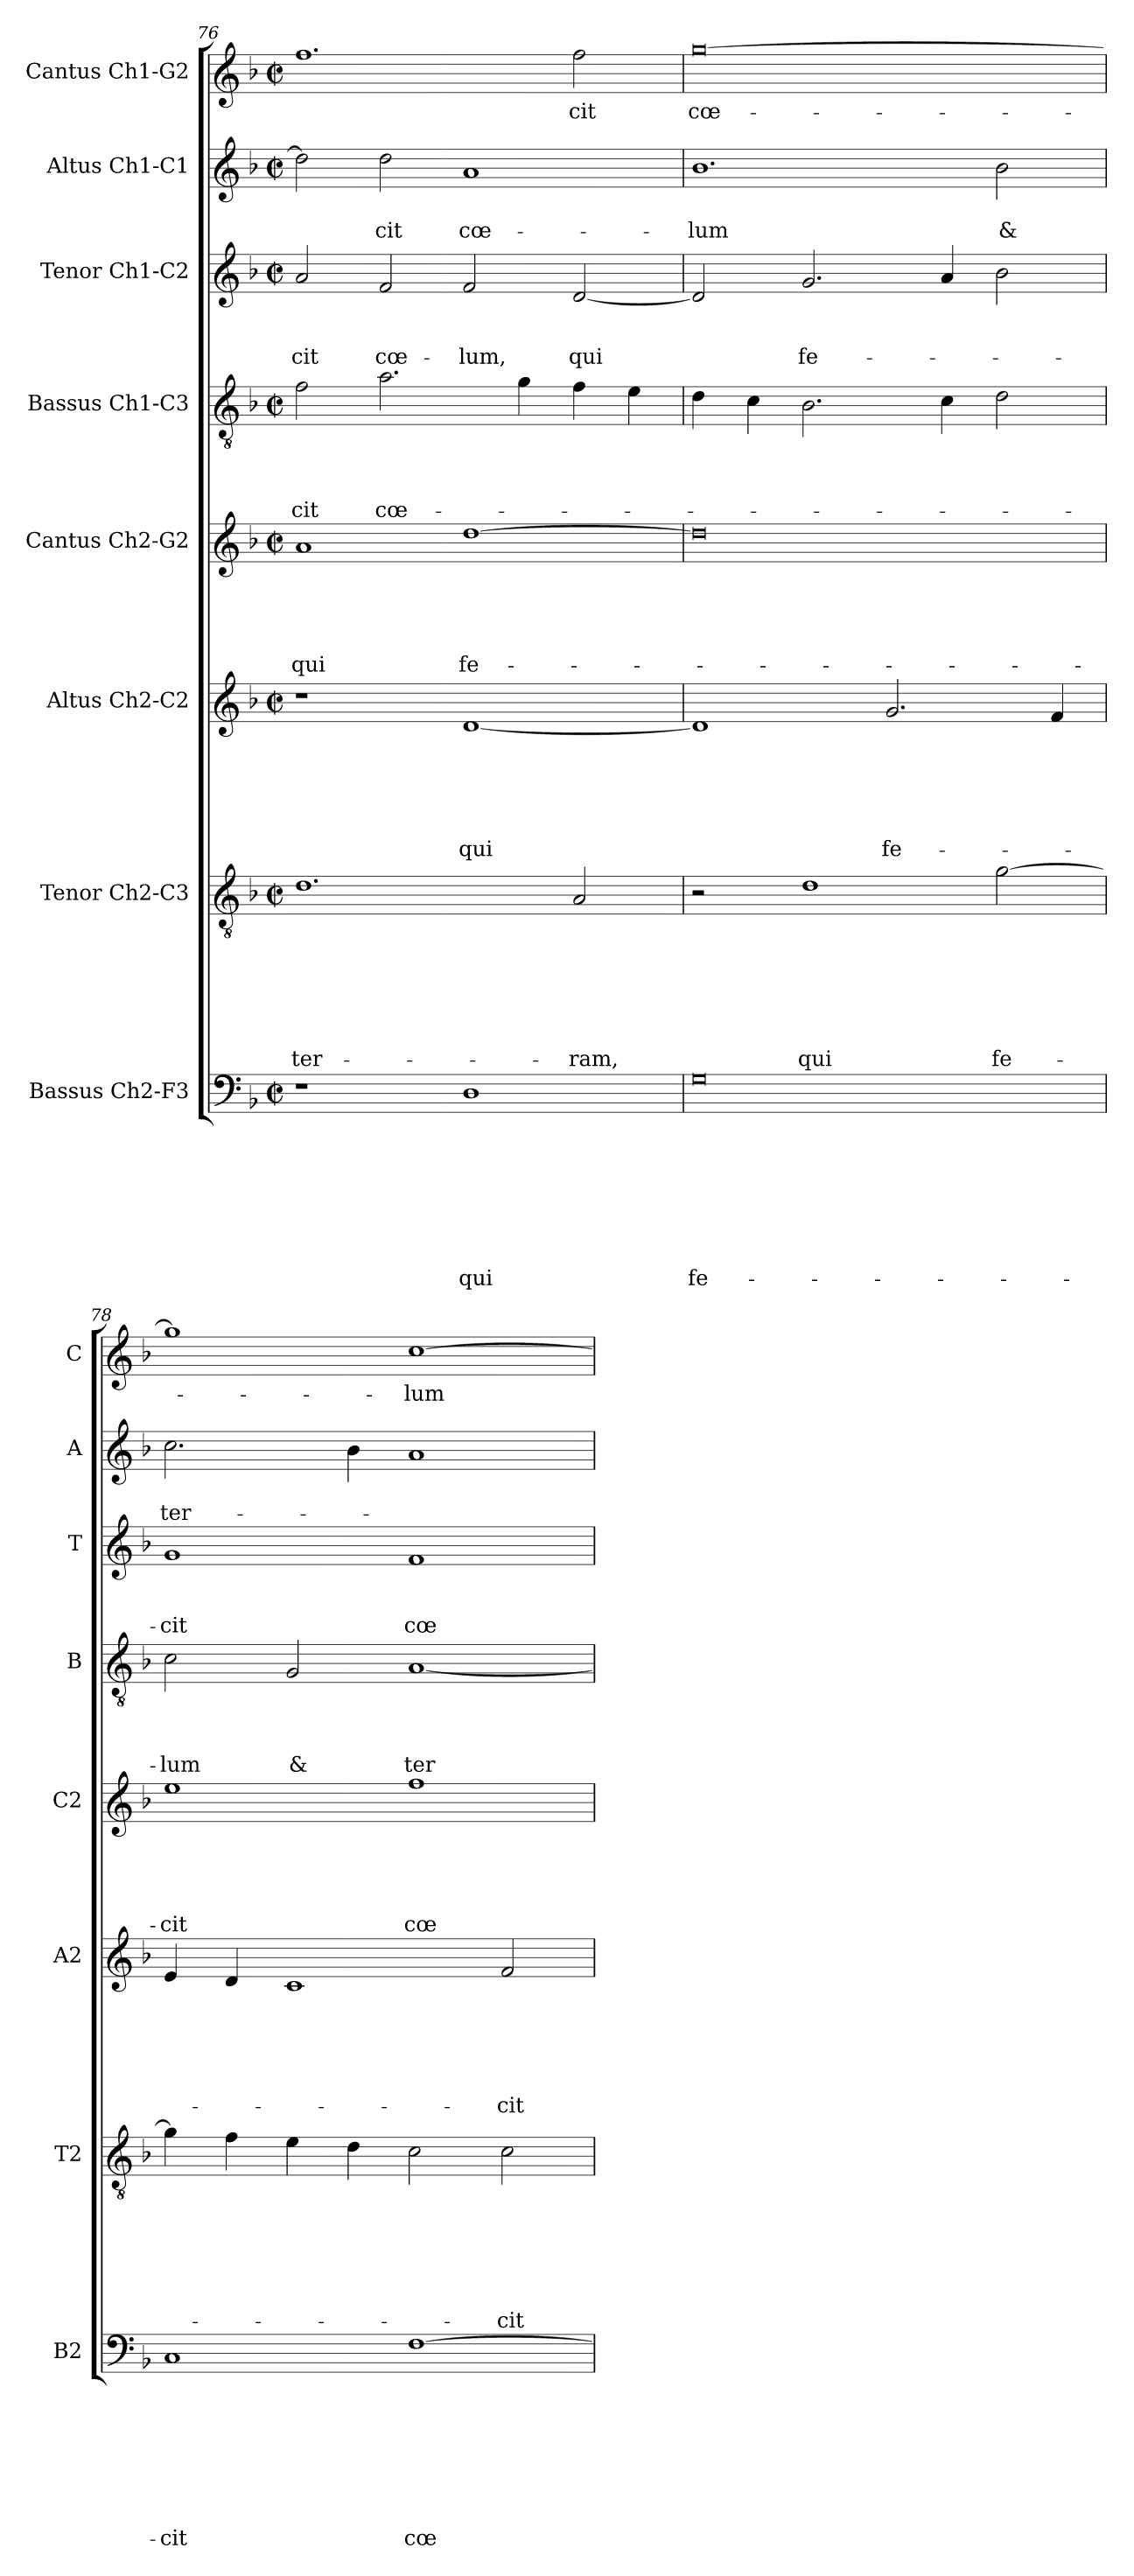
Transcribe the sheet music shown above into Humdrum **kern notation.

**kern	**text	**text	**text	**text	**text	**text	**text	**text	**kern	**text	**text	**text	**text	**text	**text	**text	**kern	**text	**text	**text	**text	**text	**text	**kern	**text	**text	**text	**text	**text	**kern	**text	**text	**text	**text	**kern	**text	**text	**text	**kern	**text	**text	**kern	**text
*part8	*part8	*part8	*part8	*part8	*part8	*part8	*part8	*part8	*part7	*part7	*part7	*part7	*part7	*part7	*part7	*part7	*part6	*part6	*part6	*part6	*part6	*part6	*part6	*part5	*part5	*part5	*part5	*part5	*part5	*part4	*part4	*part4	*part4	*part4	*part3	*part3	*part3	*part3	*part2	*part2	*part2	*part1	*part1
*staff8	*staff8	*staff8	*staff8	*staff8	*staff8	*staff8	*staff8	*staff8	*staff7	*staff7	*staff7	*staff7	*staff7	*staff7	*staff7	*staff7	*staff6	*staff6	*staff6	*staff6	*staff6	*staff6	*staff6	*staff5	*staff5	*staff5	*staff5	*staff5	*staff5	*staff4	*staff4	*staff4	*staff4	*staff4	*staff3	*staff3	*staff3	*staff3	*staff2	*staff2	*staff2	*staff1	*staff1
*I"Bassus Ch2-F3	*	*	*	*	*	*	*	*	*I"Tenor Ch2-C3	*	*	*	*	*	*	*	*I"Altus Ch2-C2	*	*	*	*	*	*	*I"Cantus Ch2-G2	*	*	*	*	*	*I"Bassus Ch1-C3	*	*	*	*	*I"Tenor Ch1-C2	*	*	*	*I"Altus Ch1-C1	*	*	*I"Cantus Ch1-G2	*
*I'B2	*	*	*	*	*	*	*	*	*I'T2	*	*	*	*	*	*	*	*I'A2	*	*	*	*	*	*	*I'C2	*	*	*	*	*	*I'B	*	*	*	*	*I'T	*	*	*	*I'A	*	*	*I'C	*
*clefF4	*	*	*	*	*	*	*	*	*clefGv2	*	*	*	*	*	*	*	*clefG2	*	*	*	*	*	*	*clefG2	*	*	*	*	*	*clefGv2	*	*	*	*	*clefG2	*	*	*	*clefG2	*	*	*clefG2	*
*k[b-]	*	*	*	*	*	*	*	*	*k[b-]	*	*	*	*	*	*	*	*k[b-]	*	*	*	*	*	*	*k[b-]	*	*	*	*	*	*k[b-]	*	*	*	*	*k[b-]	*	*	*	*k[b-]	*	*	*k[b-]	*
*F:	*	*	*	*	*	*	*	*	*F:	*	*	*	*	*	*	*	*F:	*	*	*	*	*	*	*F:	*	*	*	*	*	*F:	*	*	*	*	*F:	*	*	*	*F:	*	*	*F:	*
*M2/2	*	*	*	*	*	*	*	*	*M2/2	*	*	*	*	*	*	*	*M2/2	*	*	*	*	*	*	*M2/2	*	*	*	*	*	*M2/2	*	*	*	*	*M2/2	*	*	*	*M2/2	*	*	*M2/2	*
*met(c|)	*	*	*	*	*	*	*	*	*met(c|)	*	*	*	*	*	*	*	*met(c|)	*	*	*	*	*	*	*met(c|)	*	*	*	*	*	*met(c|)	*	*	*	*	*met(c|)	*	*	*	*met(c|)	*	*	*met(c|)	*
=76	=76	=76	=76	=76	=76	=76	=76	=76	=76	=76	=76	=76	=76	=76	=76	=76	=76	=76	=76	=76	=76	=76	=76	=76	=76	=76	=76	=76	=76	=76	=76	=76	=76	=76	=76	=76	=76	=76	=76	=76	=76	=76	=76
!	!	!	!	!	!	!	!	!	!	!	!	!	!	!	!	!LO:LY:b	!	!	!	!	!	!	!	!	!	!	!	!	!LO:LY:b	!	!	!	!	!LO:LY:b	!	!	!	!LO:LY:b	!	!	!	!	!
1r	.	.	.	.	.	.	.	.	1.d	.	.	.	.	.	.	ter-	1r	.	.	.	.	.	.	1a	.	.	.	.	qui	2f\	.	.	.	-cit	2a/	.	.	-cit	2dd\]	.	.	1.ff	.
!	!	!	!	!	!	!	!	!	!	!	!	!	!	!	!	!	!	!	!	!	!	!	!	!	!	!	!	!	!	!	!	!	!	!LO:LY:b	!	!	!	!LO:LY:b	!	!	!LO:LY:b	!	!
.	.	.	.	.	.	.	.	.	.	.	.	.	.	.	.	.	.	.	.	.	.	.	.	.	.	.	.	.	.	2.a\	.	.	.	cœ-	2f/	.	.	cœ-	2dd\	.	-cit	.	.
!	!	!	!	!	!	!	!	!LO:LY:b	!	!	!	!	!	!	!	!	!	!	!	!	!	!	!LO:LY:b	!	!	!	!	!	!LO:LY:b	!	!	!	!	!	!	!	!	!LO:LY:b	!	!	!LO:LY:b	!	!
1D	.	.	.	.	.	.	.	qui	.	.	.	.	.	.	.	.	[1d	.	.	.	.	.	qui	[1dd	.	.	.	.	fe-	.	.	.	.	.	2f/	.	.	-lum,	1a	.	cœ-	.	.
.	.	.	.	.	.	.	.	.	.	.	.	.	.	.	.	.	.	.	.	.	.	.	.	.	.	.	.	.	.	4g\	.	.	.	.	.	.	.	.	.	.	.	.	.
!	!	!	!	!	!	!	!	!	!	!	!	!	!	!	!	!LO:LY:b	!	!	!	!	!	!	!	!	!	!	!	!	!	!	!	!	!	!	!	!	!	!LO:LY:b	!	!	!	!	!LO:LY:b
.	.	.	.	.	.	.	.	.	2A/	.	.	.	.	.	.	-ram,	.	.	.	.	.	.	.	.	.	.	.	.	.	4f\	.	.	.	.	[2d/	.	.	qui	.	.	.	2ff\	-cit
.	.	.	.	.	.	.	.	.	.	.	.	.	.	.	.	.	.	.	.	.	.	.	.	.	.	.	.	.	.	4e\	.	.	.	.	.	.	.	.	.	.	.	.	.
!!LO:LB:g=z
=77	=77	=77	=77	=77	=77	=77	=77	=77	=77	=77	=77	=77	=77	=77	=77	=77	=77	=77	=77	=77	=77	=77	=77	=77	=77	=77	=77	=77	=77	=77	=77	=77	=77	=77	=77	=77	=77	=77	=77	=77	=77	=77	=77
!	!	!	!	!	!	!	!	!LO:LY:b	!	!	!	!	!	!	!	!	!	!	!	!	!	!	!	!	!	!	!	!	!	!	!	!	!	!	!	!	!	!	!	!	!LO:LY:b	!	!LO:LY:b
0G	.	.	.	.	.	.	.	fe-	2r	.	.	.	.	.	.	.	1d]	.	.	.	.	.	.	0dd]	.	.	.	.	.	4d\	.	.	.	.	2d/]	.	.	.	1.b-	.	-lum	[0gg	cœ-
.	.	.	.	.	.	.	.	.	.	.	.	.	.	.	.	.	.	.	.	.	.	.	.	.	.	.	.	.	.	4c\	.	.	.	.	.	.	.	.	.	.	.	.	.
!	!	!	!	!	!	!	!	!	!	!	!	!	!	!	!	!LO:LY:b	!	!	!	!	!	!	!	!	!	!	!	!	!	!	!	!	!	!	!	!	!	!LO:LY:b	!	!	!	!	!
.	.	.	.	.	.	.	.	.	1d	.	.	.	.	.	.	qui	.	.	.	.	.	.	.	.	.	.	.	.	.	2.B-\	.	.	.	.	2.g/	.	.	fe-	.	.	.	.	.
!	!	!	!	!	!	!	!	!	!	!	!	!	!	!	!	!	!	!	!	!	!	!	!LO:LY:b	!	!	!	!	!	!	!	!	!	!	!	!	!	!	!	!	!	!	!	!
.	.	.	.	.	.	.	.	.	.	.	.	.	.	.	.	.	2.g/	.	.	.	.	.	fe-	.	.	.	.	.	.	.	.	.	.	.	.	.	.	.	.	.	.	.	.
.	.	.	.	.	.	.	.	.	.	.	.	.	.	.	.	.	.	.	.	.	.	.	.	.	.	.	.	.	.	4c\	.	.	.	.	4a/	.	.	.	.	.	.	.	.
!	!	!	!	!	!	!	!	!	!	!	!	!	!	!	!	!LO:LY:b	!	!	!	!	!	!	!	!	!	!	!	!	!	!	!	!	!	!	!	!	!	!	!	!	!LO:LY:b	!	!
.	.	.	.	.	.	.	.	.	[2g\	.	.	.	.	.	.	fe-	.	.	.	.	.	.	.	.	.	.	.	.	.	2d\	.	.	.	.	2b-\	.	.	.	2b-\	.	&	.	.
.	.	.	.	.	.	.	.	.	.	.	.	.	.	.	.	.	4f/	.	.	.	.	.	.	.	.	.	.	.	.	.	.	.	.	.	.	.	.	.	.	.	.	.	.
=78	=78	=78	=78	=78	=78	=78	=78	=78	=78	=78	=78	=78	=78	=78	=78	=78	=78	=78	=78	=78	=78	=78	=78	=78	=78	=78	=78	=78	=78	=78	=78	=78	=78	=78	=78	=78	=78	=78	=78	=78	=78	=78	=78
!	!	!	!	!	!	!	!	!LO:LY:b	!	!	!	!	!	!	!	!	!	!	!	!	!	!	!	!	!	!	!	!	!LO:LY:b	!	!	!	!	!LO:LY:b	!	!	!	!LO:LY:b	!	!	!LO:LY:b	!	!
1C	.	.	.	.	.	.	.	-cit	4g\]	.	.	.	.	.	.	.	4e/	.	.	.	.	.	.	1ee	.	.	.	.	-cit	2c\	.	.	.	-lum	1g	.	.	-cit	2.cc\	.	ter-	1gg]	.
.	.	.	.	.	.	.	.	.	4f\	.	.	.	.	.	.	.	4d/	.	.	.	.	.	.	.	.	.	.	.	.	.	.	.	.	.	.	.	.	.	.	.	.	.	.
!	!	!	!	!	!	!	!	!	!	!	!	!	!	!	!	!	!	!	!	!	!	!	!	!	!	!	!	!	!	!	!	!	!	!LO:LY:b	!	!	!	!	!	!	!	!	!
.	.	.	.	.	.	.	.	.	4e\	.	.	.	.	.	.	.	1c	.	.	.	.	.	.	.	.	.	.	.	.	2G/	.	.	.	&	.	.	.	.	.	.	.	.	.
.	.	.	.	.	.	.	.	.	4d\	.	.	.	.	.	.	.	.	.	.	.	.	.	.	.	.	.	.	.	.	.	.	.	.	.	.	.	.	.	4b-\	.	.	.	.
!	!	!	!	!	!	!	!	!LO:LY:b	!	!	!	!	!	!	!	!	!	!	!	!	!	!	!	!	!	!	!	!	!LO:LY:b	!	!	!	!	!LO:LY:b	!	!	!	!LO:LY:b	!	!	!	!	!LO:LY:b
[1F	.	.	.	.	.	.	.	cœ-	2c\	.	.	.	.	.	.	.	.	.	.	.	.	.	.	1ff	.	.	.	.	cœ-	[1A	.	.	.	ter-	1f	.	.	cœ-	1a	.	.	[1cc	-lum
!	!	!	!	!	!	!	!	!	!	!	!	!	!	!	!	!LO:LY:b	!	!	!	!	!	!	!LO:LY:b	!	!	!	!	!	!	!	!	!	!	!	!	!	!	!	!	!	!	!	!
.	.	.	.	.	.	.	.	.	2c\	.	.	.	.	.	.	-cit	2f/	.	.	.	.	.	-cit	.	.	.	.	.	.	.	.	.	.	.	.	.	.	.	.	.	.	.	.
=	=	=	=	=	=	=	=	=	=	=	=	=	=	=	=	=	=	=	=	=	=	=	=	=	=	=	=	=	=	=	=	=	=	=	=	=	=	=	=	=	=	=	=
*-	*-	*-	*-	*-	*-	*-	*-	*-	*-	*-	*-	*-	*-	*-	*-	*-	*-	*-	*-	*-	*-	*-	*-	*-	*-	*-	*-	*-	*-	*-	*-	*-	*-	*-	*-	*-	*-	*-	*-	*-	*-	*-	*-
